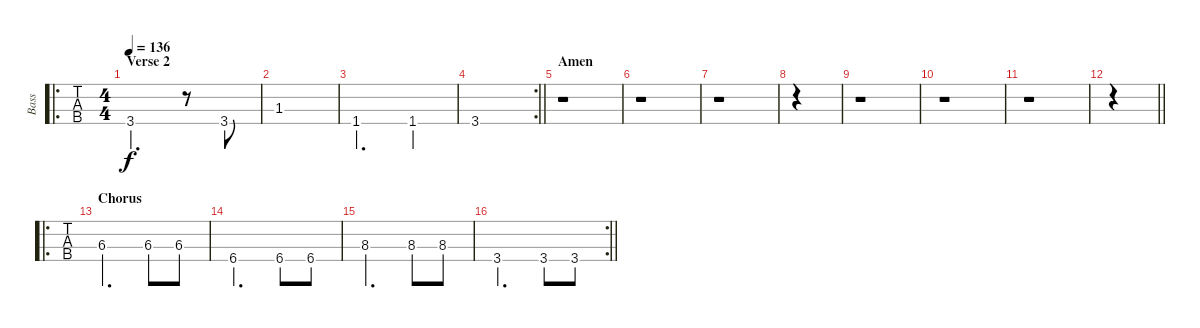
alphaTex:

\track ("Bass" "Bass") {instrument electricbassfinger}
\staff {tabs}
\tuning (G2 D2 A1 E1) {hide}
\ro
\ts (4 4)
\section ("" "Verse 2")
\tempo 136
\clef f4
\ks c
3.4.2{d dy f} r.8 3.4.8 |
1.3.1 |
1.4.2{d} 1.4.4 |
\rc 2
\barLineRight lightlight
3.4.1 |
\section ("" "Amen")
r.1 |
r.1 |
r.1 |
|
r.1 |
r.1 |
r.1 |
\barLineRight lightlight
|
\ro
\section ("" "Chorus")
6.3.2{d} 6.3.8 6.3.8 |
6.4.2{d} 6.4.8 6.4.8 |
8.3.2{d} 8.3.8 8.3.8 |
\rc 2
\barLineRight lightlight
3.4.2{d} 3.4.8 3.4.8
